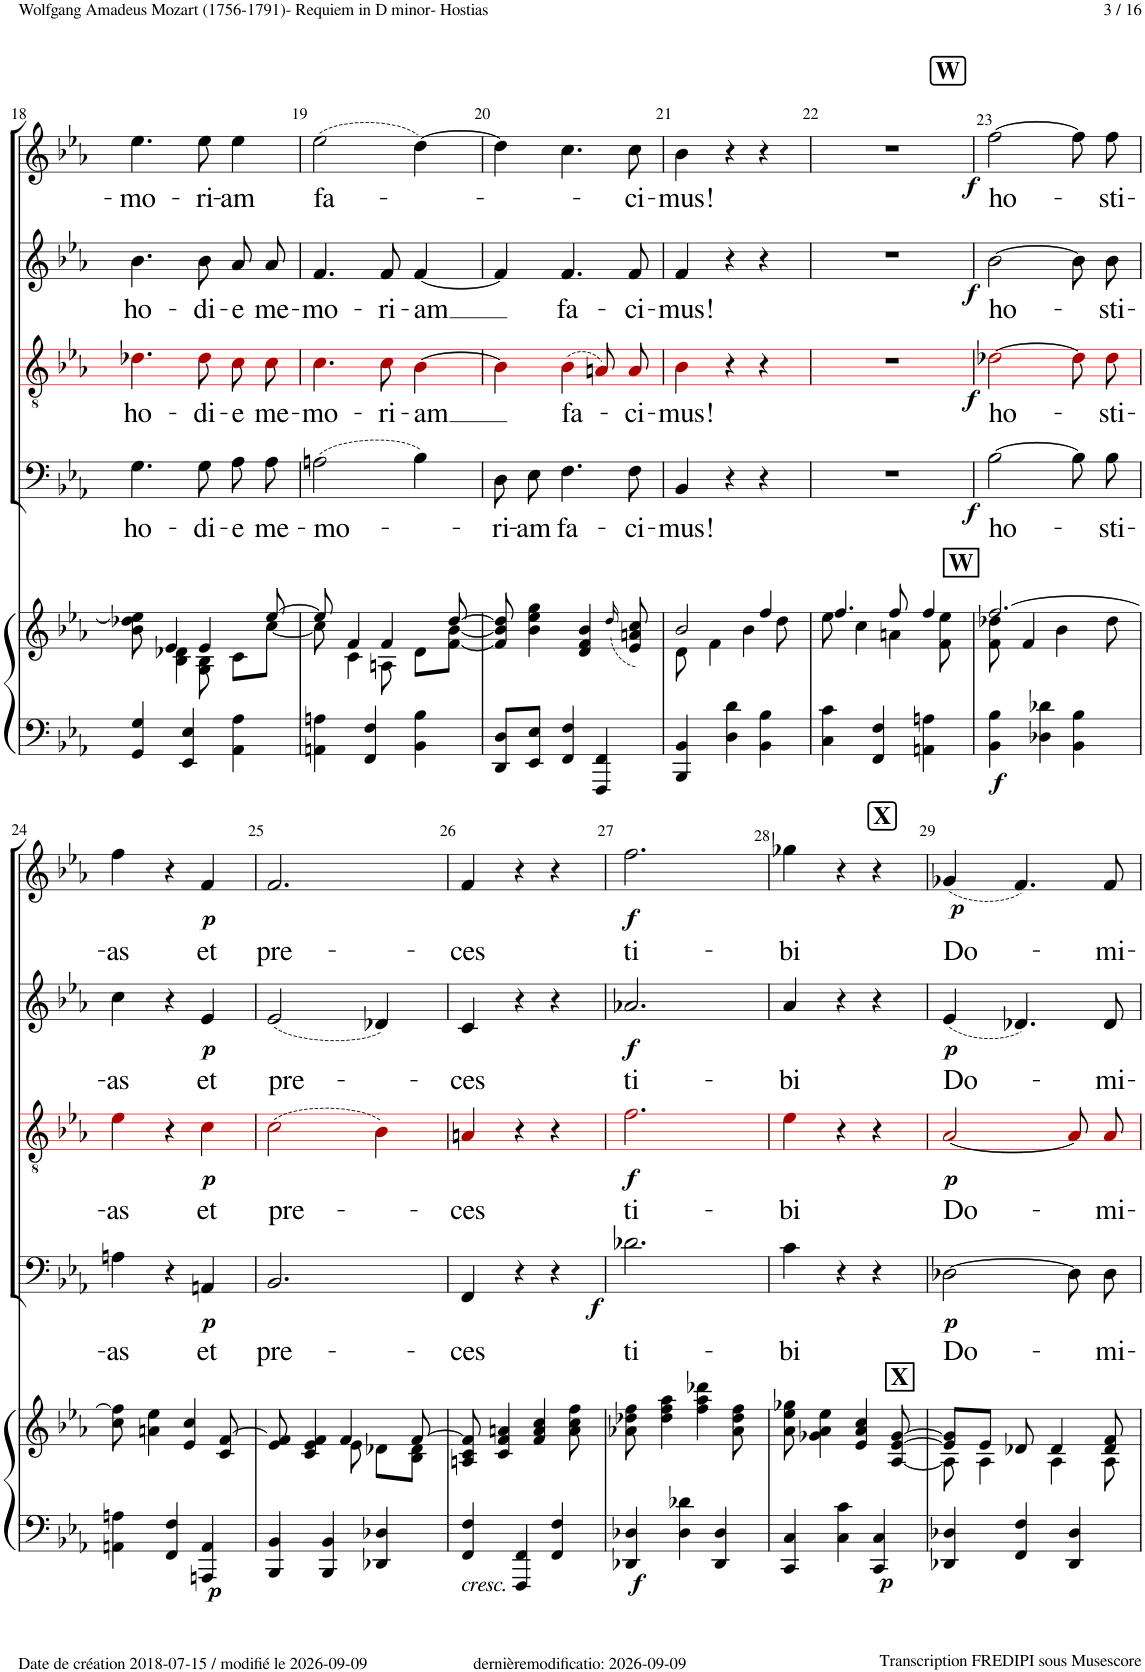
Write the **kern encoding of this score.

**kern	**kern	**dynam	**kern	**text	**dynam	**kern	**text	**dynam	**kern	**text	**dynam	**kern	**text	**dynam
*part5	*part5	*part5	*part4	*part4	*part4	*part3	*part3	*part3	*part2	*part2	*part2	*part1	*part1	*part1
*staff6	*staff5	*staff5/6	*staff4	*staff4	*staff4	*staff3	*staff3	*staff3	*staff2	*staff2	*staff2	*staff1	*staff1	*staff1
*I"Piano	*	*	*I"Bass	*	*	*I"Tenor	*	*	*I"Alto	*	*	*I"Soprano	*	*
*I'Pno	*	*	*	*	*	*	*	*	*	*	*	*	*	*
!!LO:PB:g=z
*clefF4	*clefG2	*	*clefF4	*	*	*clefGv2	*	*	*clefG2	*	*	*clefG2	*	*
*	*	*	*	*	*	*ITrd8c14	*	*	*	*	*	*	*	*
*k[b-e-a-]	*k[b-e-a-]	*	*k[b-e-a-]	*	*	*k[b-e-a-]	*	*	*k[b-e-a-]	*	*	*k[b-e-a-]	*	*
*M3/4	*M3/4	*	*M3/4	*	*	*M3/4	*	*	*M3/4	*	*	*M3/4	*	*
=18	=18	=18	=18	=18	=18	=18	=18	=18	=18	=18	=18	=18	=18	=18
*	*^	*	*	*	*	*	*	*	*	*	*	*	*	*
!	!	!	!	!	!LO:LY:b	!	!	!LO:LY:b	!	!	!LO:LY:b	!	!	!LO:LY:b	!
4GG/ 4G/	8ryy	8b-\ 8dd-X\ 8ee-\]	.	4.G!\	ho-	.	4.d-X!i\	ho-	.	4.b-!\	ho-	.	4.ee-!\	-mo-	.
.	4e-/	4B-\ 4d-X\	.	.	.	.	.	.	.	.	.	.	.	.	.
4EE-/ 4E-/	.	.	.	.	.	.	.	.	.	.	.	.	.	.	.
!	!	!	!	!	!LO:LY:b	!	!	!LO:LY:b	!	!	!LO:LY:b	!	!	!LO:LY:b	!
.	4e-/	8G\ 8B-\	.	8G!\	-di-	.	8d-!i\	-di-	.	8b-!\	-di-	.	8ee-!\	-ri-	.
!	!	!	!	!	!LO:LY:b	!	!	!LO:LY:b	!	!	!LO:LY:b	!	!	!LO:LY:b	!
4AA-\ 4A-\	.	8c\L	.	8A-!\L	-e	.	8c!i\L	-e	.	8a-!/L	-e	.	4ee-!\	-am	.
!	!	!	!	!	!LO:LY:b	!	!	!LO:LY:b	!	!	!LO:LY:b	!	!	!	!
.	[8ee-/	[8cc\J	.	8A-!\J	me-	.	8c!i\J	me-	.	8a-!/J	me-	.	.	.	.
=19	=19	=19	=19	=19	=19	=19	=19	=19	=19	=19	=19	=19	=19	=19	=19
!	!	!	!	!	!LO:LY:b	!	!	!LO:LY:b	!	!	!LO:LY:b	!	!	!LO:LY:b	!
4AAn\ 4An\	8ee-/]	8cc\]	.	(2An!\	-mo-	.	4.c!i\	-mo-	.	4.f!/	-mo-	.	(2ee-!\	fa-	.
.	4f/	4c\	.	.	.	.	.	.	.	.	.	.	.	.	.
4FF/ 4F/	.	.	.	.	.	.	.	.	.	.	.	.	.	.	.
!	!	!	!	!	!	!	!	!LO:LY:b	!	!	!LO:LY:b	!	!	!	!
.	4f/	8An\	.	.	.	.	8c!i\	-ri-	.	8f!/	-ri-	.	.	.	.
!	!	!	!	!	!	!	!	!LO:LY:b	!	!	!LO:LY:b	!	!	!	!
4BB-\ 4B-\	.	8d\L	.	4B-!\)	.	.	[4B-!i\	-am	.	[4f!/	-am	.	[4dd!\)	.	.
.	[8dd/	[8f\ [8b-\J	.	.	.	.	.	.	.	.	.	.	.	.	.
=20	=20	=20	=20	=20	=20	=20	=20	=20	=20	=20	=20	=20	=20	=20	=20
!	!	!	!	!	!LO:LY:b	!	!	!	!	!	!	!	!	!	!
*	*v	*v	*	*	*	*	*	*	*	*	*	*	*	*	*
8DD/ 8D/L	8f/] 8b-/] 8dd/]	.	8D!\L	ri-	.	4B-!i\]	.	.	4f!/]	.	.	4dd!\]	.	.
!	!	!	!	!LO:LY:b	!	!	!	!	!	!	!	!	!	!
8EE-/ 8E-/J	4b-\ 4ee-\ 4gg\	.	8E-!\J	-am	.	.	.	.	.	.	.	.	.	.
!	!	!	!	!LO:LY:b	!	!	!LO:LY:b	!	!	!LO:LY:b	!	!	!	!
4FF/ 4F/	.	.	4.F!\	fa-	.	(4B-!i\	fa-	.	4.f!/	fa-	.	4.cc!\	.	.
.	4d/ 4f/ 4b-/	.	.	.	.	.	.	.	.	.	.	.	.	.
4FFF/ 4FF/	.	.	.	.	.	8An!i/L)	.	.	.	.	.	.	.	.
.	(16qdd/	.	.	.	.	.	.	.	.	.	.	.	.	.
!	!	!	!	!LO:LY:b	!	!	!LO:LY:b	!	!	!LO:LY:b	!	!	!LO:LY:b	!
.	8e-/ 8an/ 8cc/)	.	8F!\	-ci-	.	8A!i/J	-ci-	.	8f!/	-ci-	.	8cc!\	-ci-	.
=21	=21	=21	=21	=21	=21	=21	=21	=21	=21	=21	=21	=21	=21	=21
*	*^	*	*	*	*	*	*	*	*	*	*	*	*	*
!	!	!	!	!	!LO:LY:b	!	!	!LO:LY:b	!	!	!LO:LY:b	!	!	!LO:LY:b	!
4BBB-/ 4BB-/	2b-/	8d\	.	4BB-!/	mus!	.	4B-!i\	mus!	.	4f!/	-mus!	.	4b-!\	-mus!	.
.	.	4f\	.	.	.	.	.	.	.	.	.	.	.	.	.
4D\ 4d\	.	.	.	4r	.	.	4r	.	.	4r	.	.	4r	.	.
.	.	4b-\	.	.	.	.	.	.	.	.	.	.	.	.	.
4BB-\ 4B-\	4ff/	.	.	4r	.	.	4r	.	.	4r	.	.	4r	.	.
.	.	8dd\	.	.	.	.	.	.	.	.	.	.	.	.	.
=22	=22	=22	=22	=22	=22	=22	=22	=22	=22	=22	=22	=22	=22	=22	=22
4C\ 4c\	4.ff/	8ee-\	.	2.r	.	.	2.r	.	.	2.r	.	.	2.r	.	.
.	.	4cc\	.	.	.	.	.	.	.	.	.	.	.	.	.
4FF/ 4F/	.	.	.	.	.	.	.	.	.	.	.	.	.	.	.
.	8ff/	4an\	.	.	.	.	.	.	.	.	.	.	.	.	.
4AAn\ 4An\	4ff/	.	.	.	.	.	.	.	.	.	.	.	.	.	.
.	.	8f\ 8ee-\	.	.	.	.	.	.	.	.	.	.	.	.	.
!!LO:REH:place=s1:a:B:cj:fs=14:t=W
=23	=23	=23	=23	=23	=23	=23	=23	=23	=23	=23	=23	=23	=23	=23	=23
!	!LO:TX:a:B:t=W	!	!	!	!	!	!	!	!	!	!	!	!	!	!
!	!	!	!LO:DY:b=2	!	!LO:LY:b	!LO:DY:b	!	!LO:LY:b	!LO:DY:b	!	!LO:LY:b	!LO:DY:b	!	!LO:LY:b	!LO:DY:b
4BB-\ 4B-\	[2.ff/	8f\ 8dd-X\	f	[2B-!\	ho-	f	[2d-X!i\	ho-	f	[2b-!\	ho-	f	[2ff!\	ho-	f
.	.	4f/	.	.	.	.	.	.	.	.	.	.	.	.	.
4D-X\ 4d-X\	.	.	.	.	.	.	.	.	.	.	.	.	.	.	.
.	.	4b-\	.	.	.	.	.	.	.	.	.	.	.	.	.
4BB-\ 4B-\	.	.	.	8B-!\L]	.	.	8d-!i\L]	.	.	8b-!\L]	.	.	8ff!\L]	.	.
!	!	!	!	!	!LO:LY:b	!	!	!LO:LY:b	!	!	!LO:LY:b	!	!	!LO:LY:b	!
.	.	8dd-\	.	8B-!\J	-sti-	.	8d-!i\J	-sti-	.	8b-!\J	-sti-	.	8ff!\J	-sti-	.
!!LO:LB:g=z
=24	=24	=24	=24	=24	=24	=24	=24	=24	=24	=24	=24	=24	=24	=24	=24
!	!	!	!	!	!LO:LY:b	!	!	!LO:LY:b	!	!	!LO:LY:b	!	!	!LO:LY:b	!
*	*v	*v	*	*	*	*	*	*	*	*	*	*	*	*	*
4AAn\ 4An\	8cc\ 8ff\]	.	4An!\	-as	.	4e-!i\	-as	.	4cc!\	-as	.	4ff!\	-as	.
.	4an\ 4ee-\	.	.	.	.	.	.	.	.	.	.	.	.	.
4FF/ 4F/	.	.	4r	.	.	4r	.	.	4r	.	.	4r	.	.
.	4e-/ 4cc/	.	.	.	.	.	.	.	.	.	.	.	.	.
!	!	!LO:DY:b=2	!	!LO:LY:b	!LO:DY:b	!	!LO:LY:b	!LO:DY:b	!	!LO:LY:b	!LO:DY:b	!	!LO:LY:b	!LO:DY:b
4AAAn/ 4AA/	.	p	4AAn!/	et	p	4c!i\	et	p	4e-!/	et	p	4f!/	et	p
.	8c/ [8f/	.	.	.	.	.	.	.	.	.	.	.	.	.
=25	=25	=25	=25	=25	=25	=25	=25	=25	=25	=25	=25	=25	=25	=25
*	*^	*	*	*	*	*	*	*	*	*	*	*	*	*
!	!	!	!	!	!LO:LY:b	!	!	!LO:LY:b	!	!	!LO:LY:b	!	!	!LO:LY:b	!
4BBB-/ 4BB-/	8e-/ 8f/]	4.ryy	.	2.BB-!/	pre-	.	(2c!i\	pre-	.	(2e-!/	pre-	.	2.f!/	pre-	.
.	4c/ 4e-/ 4f/	.	.	.	.	.	.	.	.	.	.	.	.	.	.
4BBB-/ 4BB-/	.	.	.	.	.	.	.	.	.	.	.	.	.	.	.
.	4f/	8e-\	.	.	.	.	.	.	.	.	.	.	.	.	.
4DD-X/ 4D-X/	.	8d-X\L	.	.	.	.	4B-!i\)	.	.	4d-X!/)	.	.	.	.	.
.	[8f/	8B-\ 8d-\J	.	.	.	.	.	.	.	.	.	.	.	.	.
=26	=26	=26	=26	=26	=26	=26	=26	=26	=26	=26	=26	=26	=26	=26	=26
!LO:TX:b:i:t=cresc.	!	!	!	!	!	!	!	!	!	!	!	!	!	!	!
!	!	!	!	!	!LO:LY:b	!	!	!LO:LY:b	!	!	!LO:LY:b	!	!	!LO:LY:b	!
*	*v	*v	*	*	*	*	*	*	*	*	*	*	*	*	*
4FF/ 4F/	8An/ 8c/ 8f/]	.	4FF!/	-ces	.	4An!i/	-ces	.	4c!/	-ces	.	4f!/	-ces	.
.	4c/ 4f/ 4an/	.	.	.	.	.	.	.	.	.	.	.	.	.
4FFF/ 4FF/	.	.	4r	.	.	4r	.	.	4r	.	.	4r	.	.
.	4f/ 4a/ 4cc/	.	.	.	.	.	.	.	.	.	.	.	.	.
!	!	!	!	!	!LO:DY:b	!	!	!	!	!	!	!	!	!
4FF/ 4F/	.	.	4r	.	f	4r	.	.	4r	.	.	4r	.	.
.	8a\ 8cc\ 8ff\	.	.	.	.	.	.	.	.	.	.	.	.	.
=27	=27	=27	=27	=27	=27	=27	=27	=27	=27	=27	=27	=27	=27	=27
!	!	!LO:DY:b=2	!	!LO:LY:b	!	!	!LO:LY:b	!LO:DY:b	!	!LO:LY:b	!LO:DY:b	!	!LO:LY:b	!LO:DY:b
4DD-X/ 4D-X/	8a-X\ 8dd-X\ 8ff\	f	2.d-X!\	ti-	.	2.f!i\	ti-	f	2.a-X!/	ti-	f	2.ff!\	ti-	f
.	4dd-\ 4ff\ 4aa-\	.	.	.	.	.	.	.	.	.	.	.	.	.
4D-\ 4d-X\	.	.	.	.	.	.	.	.	.	.	.	.	.	.
.	4ff\ 4aa-\ 4ddd-X\	.	.	.	.	.	.	.	.	.	.	.	.	.
4DD-/ 4D-/	.	.	.	.	.	.	.	.	.	.	.	.	.	.
.	8a-\ 8dd-\ 8ff\	.	.	.	.	.	.	.	.	.	.	.	.	.
=28	=28	=28	=28	=28	=28	=28	=28	=28	=28	=28	=28	=28	=28	=28
!	!	!	!	!LO:LY:b	!	!	!LO:LY:b	!	!	!LO:LY:b	!	!	!LO:LY:b	!
4CC/ 4C/	8a-\ 8ee-\ 8gg-X\	.	4c!\	-bi	.	4e-!i\	-bi	.	4a-!/	-bi	.	4gg-X!\	-bi	.
.	4g-X\ 4a-\ 4ee-\	.	.	.	.	.	.	.	.	.	.	.	.	.
4C\ 4c\	.	.	4r	.	.	4r	.	.	4r	.	.	4r	.	.
.	4e-/ 4a-/ 4cc/	.	.	.	.	.	.	.	.	.	.	.	.	.
!	!	!LO:DY:b=2	!	!	!	!	!	!	!	!	!	!	!	!
4CC/ 4C/	.	p	4r	.	.	4r	.	.	4r	.	.	4r	.	.
!	!LO:TX:a:B:t=X	!	!	!	!	!	!	!	!	!	!	!	!	!
.	[8A-/ [8e-/ [8g-/	.	.	.	.	.	.	.	.	.	.	.	.	.
!!LO:REH:place=s1:a:B:cj:fs=14:t=X
=29	=29	=29	=29	=29	=29	=29	=29	=29	=29	=29	=29	=29	=29	=29
*	*^	*	*	*	*	*	*	*	*	*	*	*	*	*
!	!	!	!	!	!LO:LY:b	!LO:DY:b	!	!LO:LY:b	!LO:DY:b	!	!LO:LY:b	!LO:DY:b	!	!LO:LY:b	!LO:DY:b
4DD-X/ 4D-X/	8e-/] 8g-/]L	8A-\]	.	[2D-X!\	Do-	p	[2A-!i/	Do-	p	(4e-!/	Do-	p	(4g-X!/	Do-	p
.	8e-/J	4A-\	.	.	.	.	.	.	.	.	.	.	.	.	.
4FF/ 4F/	8d-X/	.	.	.	.	.	.	.	.	4.d-X!/)	.	.	4.f!/)	.	.
.	4d-/	4A-\	.	.	.	.	.	.	.	.	.	.	.	.	.
4DD-/ 4D-/	.	.	.	8D-!\L]	.	.	8A-!i/L]	.	.	.	.	.	.	.	.
!	!	!	!	!	!LO:LY:b	!	!	!LO:LY:b	!	!	!LO:LY:b	!	!	!LO:LY:b	!
.	8d-/ 8f/	8A-\	.	8D-!\J	-mi-	.	8A-!i/J	-mi-	.	8d-!/	-mi-	.	8f!/	-mi-	.
*	*v	*v	*	*	*	*	*	*	*	*	*	*	*	*	*
=	=	=	=	=	=	=	=	=	=	=	=	=	=	=
*-	*-	*-	*-	*-	*-	*-	*-	*-	*-	*-	*-	*-	*-	*-
